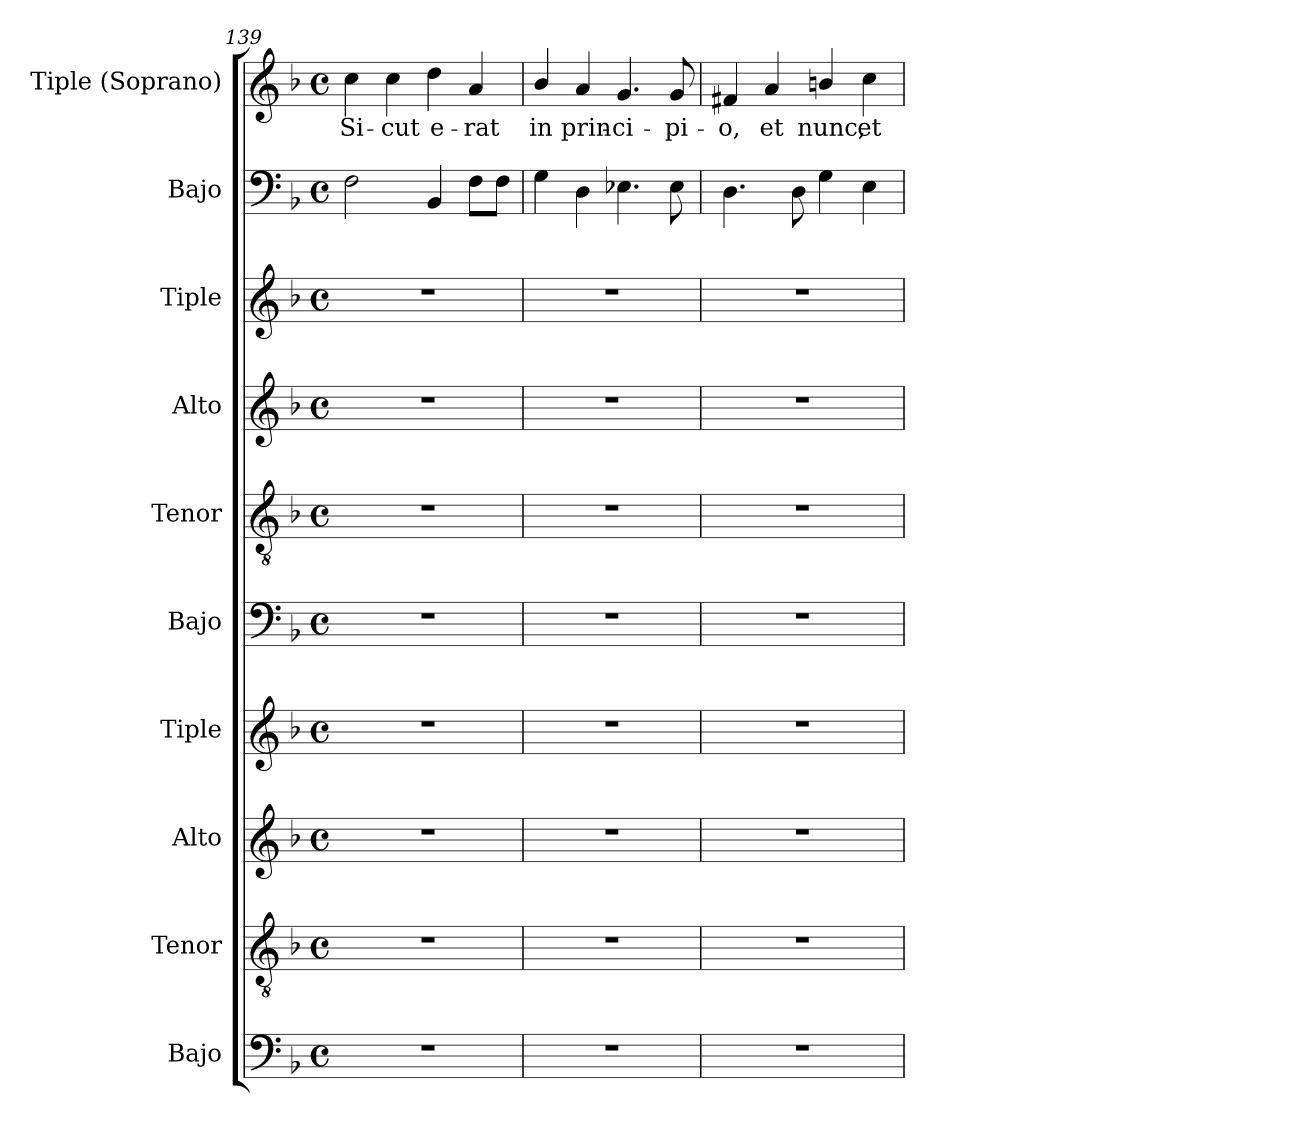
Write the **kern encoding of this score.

**kern	**kern	**kern	**kern	**kern	**kern	**kern	**kern	**kern	**kern	**text
*part10	*part9	*part8	*part7	*part6	*part5	*part4	*part3	*part2	*part1	*part1
*staff10	*staff9	*staff8	*staff7	*staff6	*staff5	*staff4	*staff3	*staff2	*staff1	*staff1
*I"Bajo	*I"Tenor	*I"Alto	*I"Tiple	*I"Bajo	*I"Tenor	*I"Alto	*I"Tiple	*I"Bajo	*I"Tiple (Soprano)	*
*I'B.	*I'T.	*I'A.	*	*I'B.	*I'T.	*I'A.	*	*I'B.	*I'S.	*
*clefF4	*clefGv2	*clefG2	*clefG2	*clefF4	*clefGv2	*clefG2	*clefG2	*clefF4	*clefG2	*
*	*ITrd7c12	*	*	*	*ITrd7c12	*	*	*	*	*
*k[b-]	*k[b-]	*k[b-]	*k[b-]	*k[b-]	*k[b-]	*k[b-]	*k[b-]	*k[b-]	*k[b-]	*
*F:	*F:	*F:	*F:	*F:	*F:	*F:	*F:	*F:	*F:	*
*M4/4	*M4/4	*M4/4	*M4/4	*M4/4	*M4/4	*M4/4	*M4/4	*M4/4	*M4/4	*
*met(c)	*met(c)	*met(c)	*met(c)	*met(c)	*met(c)	*met(c)	*met(c)	*met(c)	*met(c)	*
=139	=139	=139	=139	=139	=139	=139	=139	=139	=139	=139
!	!	!	!	!	!	!	!	!	!	!LO:LY:b:color=#000000
1r	1r	1r	1r	1r	1r	1r	1r	2Fi\	4cci\	Si-
!	!	!	!	!	!	!	!	!	!	!LO:LY:b:color=#000000
.	.	.	.	.	.	.	.	.	4cci\	-cut
!	!	!	!	!	!	!	!	!	!	!LO:LY:b:color=#000000
.	.	.	.	.	.	.	.	4BB-i/	4ddi\	e-
!	!	!	!	!	!	!	!	!	!	!LO:LY:b:color=#000000
.	.	.	.	.	.	.	.	8Fi\L	4ai/	-rat
.	.	.	.	.	.	.	.	8Fi\J	.	.
=140	=140	=140	=140	=140	=140	=140	=140	=140	=140	=140
!	!	!	!	!	!	!	!	!	!	!LO:LY:b:color=#000000
1r	1r	1r	1r	1r	1r	1r	1r	4Gi\	4b-i/	in
!	!	!	!	!	!	!	!	!	!	!LO:LY:b:color=#000000
.	.	.	.	.	.	.	.	4Di\	4ai/	prin-
!	!	!	!	!	!	!	!	!	!	!LO:LY:b:color=#000000
.	.	.	.	.	.	.	.	4.E-Xi\	4.gi/	-ci-
!	!	!	!	!	!	!	!	!	!	!LO:LY:b:color=#000000
.	.	.	.	.	.	.	.	8E-i\	8gi/	-pi-
=141	=141	=141	=141	=141	=141	=141	=141	=141	=141	=141
!	!	!	!	!	!	!	!	!	!	!LO:LY:b:color=#000000
1r	1r	1r	1r	1r	1r	1r	1r	4.Di\	4f#Xi/	-o,
!	!	!	!	!	!	!	!	!	!	!LO:LY:b:color=#000000
.	.	.	.	.	.	.	.	.	4ai/	et
.	.	.	.	.	.	.	.	8Di\	.	.
!	!	!	!	!	!	!	!	!	!	!LO:LY:b:color=#000000
.	.	.	.	.	.	.	.	4Gi\	4bni/	nunc,
!	!	!	!	!	!	!	!	!	!	!LO:LY:b:color=#000000
.	.	.	.	.	.	.	.	4Ei\	4cci\	et
=	=	=	=	=	=	=	=	=	=	=
*-	*-	*-	*-	*-	*-	*-	*-	*-	*-	*-
